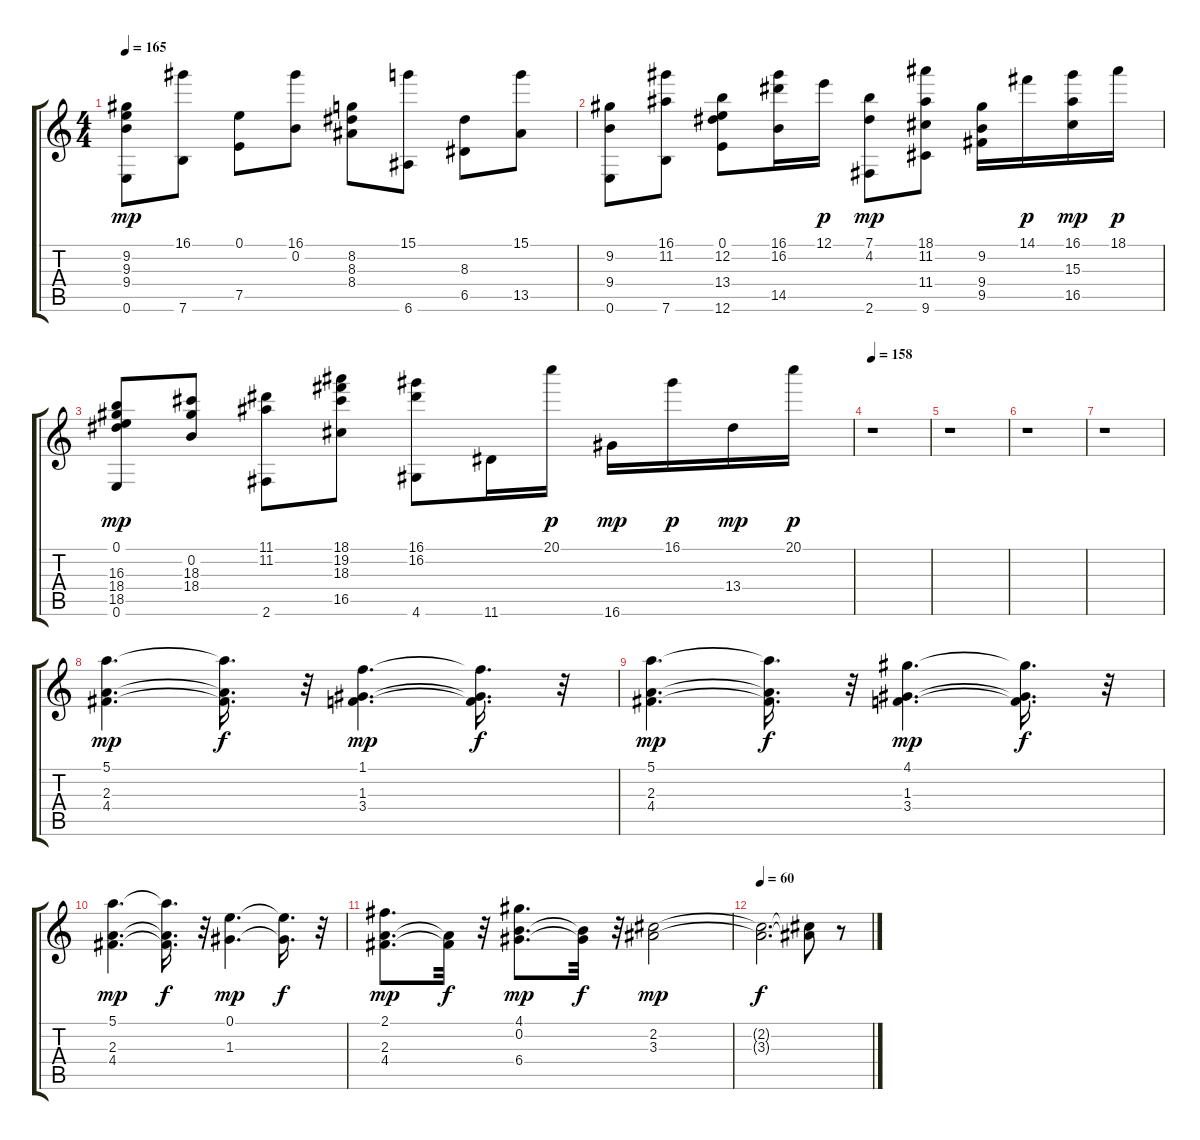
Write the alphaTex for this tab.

\track "" {instrument acousticguitarsteel}
\staff {score tabs}
\tuning (E4 B3 G3 D3 A2 E2) {hide}
\ts (4 4)
\tempo 165
\clef g2
\ks c
(9.2 9.3 9.4 0.6).8{dy mp} (16.1 7.6).8 (0.1 7.5).8 (16.1 0.2).8 (8.2 8.3 8.4).8 (15.1 6.6).8 (8.3 6.5).8 (15.1 13.5).8 |
(9.2 9.4 0.6).8 (16.1 11.2 7.6).8 (0.1 12.2 13.4 12.6).8 (16.1 16.2 14.5).16 12.1.16{dy p} (7.1 4.2 2.6).8{dy mp} (18.1 11.2 11.4 9.6).8 (9.2 9.4 9.5).16 14.1.16{dy p} (16.1 15.3 16.5).16{dy mp} 18.1.16{dy p} |
(0.1 16.3 18.4 18.5 0.6).8{dy mp} (0.2 18.3 18.4).8 (11.1 11.2 2.6).8 (18.1 19.2 18.3 16.5).8 (16.1 16.2 4.6).8 11.6.16 20.1.16{dy p} 16.6.16{dy mp} 16.1.16{dy p} 13.4.16{dy mp} 20.1.16{dy p} |
\tempo 158
r.1 |
r.1 |
r.1 |
r.1 |
(5.1 2.3 4.4).4{d dy mp} (5.1{t} 2.3{t} 4.4{t}).16{d dy f} r.32 (1.1 1.3 3.4).4{d dy mp} (1.1{t} 1.3{t} 3.4{t}).16{d dy f} r.32 |
(5.1 2.3 4.4).4{d dy mp} (5.1{t} 2.3{t} 4.4{t}).16{d dy f} r.32 (4.1 1.3 3.4).4{d dy mp} (4.1{t} 1.3{t} 3.4{t}).16{d dy f} r.32 |
(5.1 2.3 4.4).4{d dy mp} (5.1{t} 2.3{t} 4.4{t}).16{d dy f} r.32 (0.1 1.3).4{d dy mp} (0.1{t} 1.3{t}).16{d dy f} r.32 |
(2.1 2.3 4.4).8{d dy mp} (2.3{t} 4.4{t}).32{dy f} r.32 (4.1 0.2 6.4).8{d dy mp} (0.2{t} 6.4{t}).32{dy f} r.32 (2.2 3.3).2{dy mp} |
\tempo 60
(2.2{t} 3.3{t}).2{d dy f} (2.2{t} 3.3{t}).8 r.8
